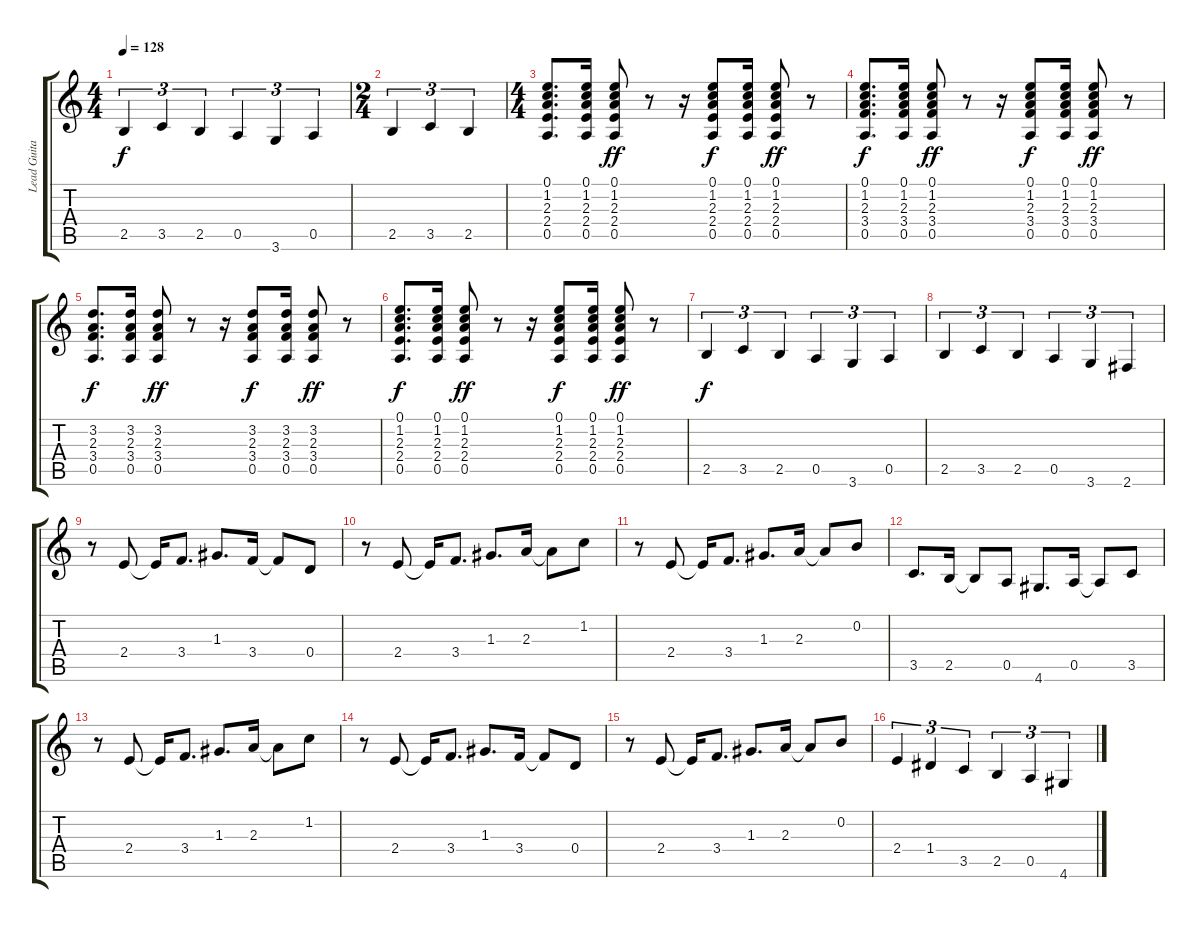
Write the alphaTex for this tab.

\track ("Lead Guitar" "Lead Guita") {instrument overdrivenguitar}
\staff {score tabs}
\tuning (E4 B3 G3 D3 A2 E2) {hide}
\ts (4 4)
\tempo 128
\clef g2
\ks c
2.5.4{tu (3 2) dy f} 3.5.4{tu (3 2)} 2.5.4{tu (3 2)} 0.5.4{tu (3 2)} 3.6.4{tu (3 2)} 0.5.4{tu (3 2)} |
\ts (2 4)
2.5.4{tu (3 2)} 3.5.4{tu (3 2)} 2.5.4{tu (3 2)} |
\ts (4 4)
(0.1 1.2 2.3 2.4 0.5).8{d} (0.1 1.2 2.3 2.4 0.5).16 (0.1 1.2 2.3 2.4 0.5).8{dy ff} r.8 r.16 (0.1 1.2 2.3 2.4 0.5).8{dy f} (0.1 1.2 2.3 2.4 0.5).16 (0.1 1.2 2.3 2.4 0.5).8{dy ff} r.8 |
(0.1 1.2 2.3 3.4 0.5).8{d dy f} (0.1 1.2 2.3 3.4 0.5).16 (0.1 1.2 2.3 3.4 0.5).8{dy ff} r.8 r.16 (0.1 1.2 2.3 3.4 0.5).8{dy f} (0.1 1.2 2.3 3.4 0.5).16 (0.1 1.2 2.3 3.4 0.5).8{dy ff} r.8 |
(3.2 2.3 3.4 0.5).8{d dy f} (3.2 2.3 3.4 0.5).16 (3.2 2.3 3.4 0.5).8{dy ff} r.8 r.16 (3.2 2.3 3.4 0.5).8{dy f} (3.2 2.3 3.4 0.5).16 (3.2 2.3 3.4 0.5).8{dy ff} r.8 |
(0.1 1.2 2.3 2.4 0.5).8{d dy f} (0.1 1.2 2.3 2.4 0.5).16 (0.1 1.2 2.3 2.4 0.5).8{dy ff} r.8 r.16 (0.1 1.2 2.3 2.4 0.5).8{dy f} (0.1 1.2 2.3 2.4 0.5).16 (0.1 1.2 2.3 2.4 0.5).8{dy ff} r.8 |
2.5.4{tu (3 2) dy f} 3.5.4{tu (3 2)} 2.5.4{tu (3 2)} 0.5.4{tu (3 2)} 3.6.4{tu (3 2)} 0.5.4{tu (3 2)} |
2.5.4{tu (3 2)} 3.5.4{tu (3 2)} 2.5.4{tu (3 2)} 0.5.4{tu (3 2)} 3.6.4{tu (3 2)} 2.6.4{tu (3 2)} |
r.8 2.4.8 2.4{t}.16 3.4.8{d} 1.3.8{d} 3.4.16 3.4{t}.8 0.4.8 |
r.8 2.4.8 2.4{t}.16 3.4.8{d} 1.3.8{d} 2.3.16 2.3{t}.8 1.2.8 |
r.8 2.4.8 2.4{t}.16 3.4.8{d} 1.3.8{d} 2.3.16 2.3{t}.8 0.2.8 |
3.5.8{d} 2.5.16 2.5{t}.8 0.5.8 4.6.8{d} 0.5.16 0.5{t}.8 3.5.8 |
r.8 2.4.8 2.4{t}.16 3.4.8{d} 1.3.8{d} 2.3.16 2.3{t}.8 1.2.8 |
r.8 2.4.8 2.4{t}.16 3.4.8{d} 1.3.8{d} 3.4.16 3.4{t}.8 0.4.8 |
r.8 2.4.8 2.4{t}.16 3.4.8{d} 1.3.8{d} 2.3.16 2.3{t}.8 0.2.8 |
2.4.4{tu (3 2)} 1.4.4{tu (3 2)} 3.5.4{tu (3 2)} 2.5.4{tu (3 2)} 0.5.4{tu (3 2)} 4.6.4{tu (3 2)}
